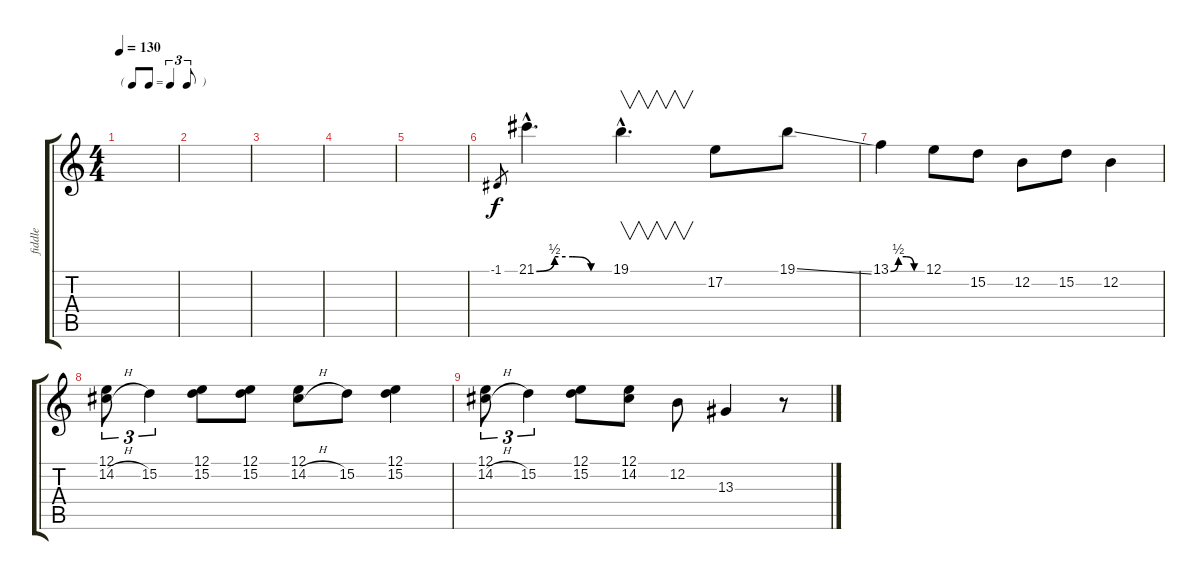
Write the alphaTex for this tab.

\track ("fiddle" "fiddle") {instrument fiddle}
\staff {score tabs}
\tuning (E4 B3 G3 D3 A2 E2) {hide}
\ts (4 4)
\tf triplet8th
\tempo 130
\clef g2
\ks c
|
|
|
|
|
-1.1.8{gr} 21.1{be (custom 0 0 15 2 30 2 45 0 60 0) hac}.4{d volume 14} 19.1{hac}.4{v d} 17.2.8 19.1{ss}.8 |
13.1{be (custom 0 0 15 2 30 2 45 0 60 0)}.4 12.1.8 15.2.8 12.2.8 15.2.8 12.2.4 |
(12.1 14.2{h}).8{tu (3 2)} 15.2.4{tu (3 2)} (12.1 15.2).8 (12.1 15.2).8 (12.1 14.2{h}).8 15.2.8 (12.1 15.2).4 |
(12.1 14.2{h}).8{tu (3 2)} 15.2.4{tu (3 2)} (12.1 15.2).8 (12.1 14.2).8 12.2.8 13.3.4 r.8{volume 11}
